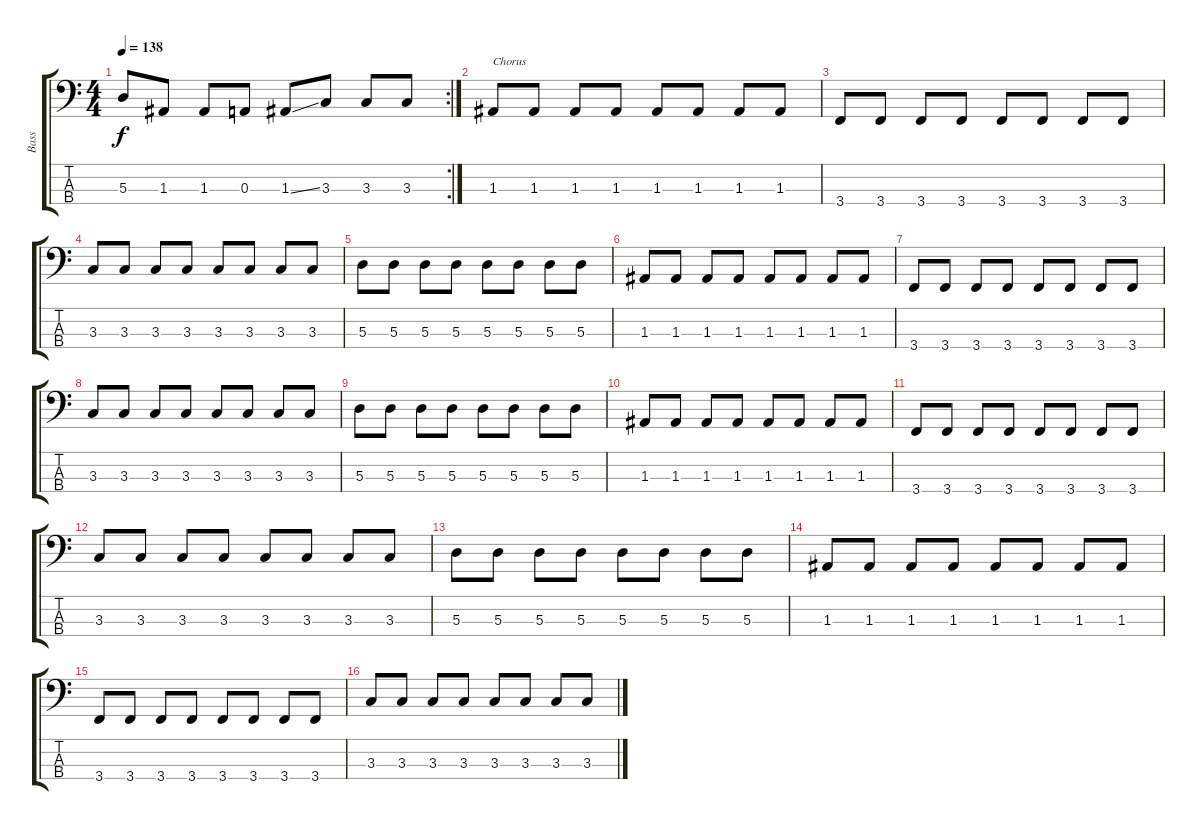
\track ("Bass" "Bass") {instrument electricbassfinger}
\staff {score tabs}
\tuning (G2 D2 A1 D1) {hide}
\rc 2
\ts (4 4)
\tempo 138
\clef f4
\ks c
5.3.8{dy f} 1.3.8 1.3.8 0.3.8 1.3{ss}.8 3.3.8 3.3.8 3.3.8 |
1.3.8{txt "Chorus"} 1.3.8 1.3.8 1.3.8 1.3.8 1.3.8 1.3.8 1.3.8 |
3.4.8 3.4.8 3.4.8 3.4.8 3.4.8 3.4.8 3.4.8 3.4.8 |
3.3.8 3.3.8 3.3.8 3.3.8 3.3.8 3.3.8 3.3.8 3.3.8 |
5.3.8 5.3.8 5.3.8 5.3.8 5.3.8 5.3.8 5.3.8 5.3.8 |
1.3.8 1.3.8 1.3.8 1.3.8 1.3.8 1.3.8 1.3.8 1.3.8 |
3.4.8 3.4.8 3.4.8 3.4.8 3.4.8 3.4.8 3.4.8 3.4.8 |
3.3.8 3.3.8 3.3.8 3.3.8 3.3.8 3.3.8 3.3.8 3.3.8 |
5.3.8 5.3.8 5.3.8 5.3.8 5.3.8 5.3.8 5.3.8 5.3.8 |
1.3.8 1.3.8 1.3.8 1.3.8 1.3.8 1.3.8 1.3.8 1.3.8 |
3.4.8 3.4.8 3.4.8 3.4.8 3.4.8 3.4.8 3.4.8 3.4.8 |
3.3.8 3.3.8 3.3.8 3.3.8 3.3.8 3.3.8 3.3.8 3.3.8 |
5.3.8 5.3.8 5.3.8 5.3.8 5.3.8 5.3.8 5.3.8 5.3.8 |
1.3.8 1.3.8 1.3.8 1.3.8 1.3.8 1.3.8 1.3.8 1.3.8 |
3.4.8 3.4.8 3.4.8 3.4.8 3.4.8 3.4.8 3.4.8 3.4.8 |
3.3.8 3.3.8 3.3.8 3.3.8 3.3.8 3.3.8 3.3.8 3.3.8
